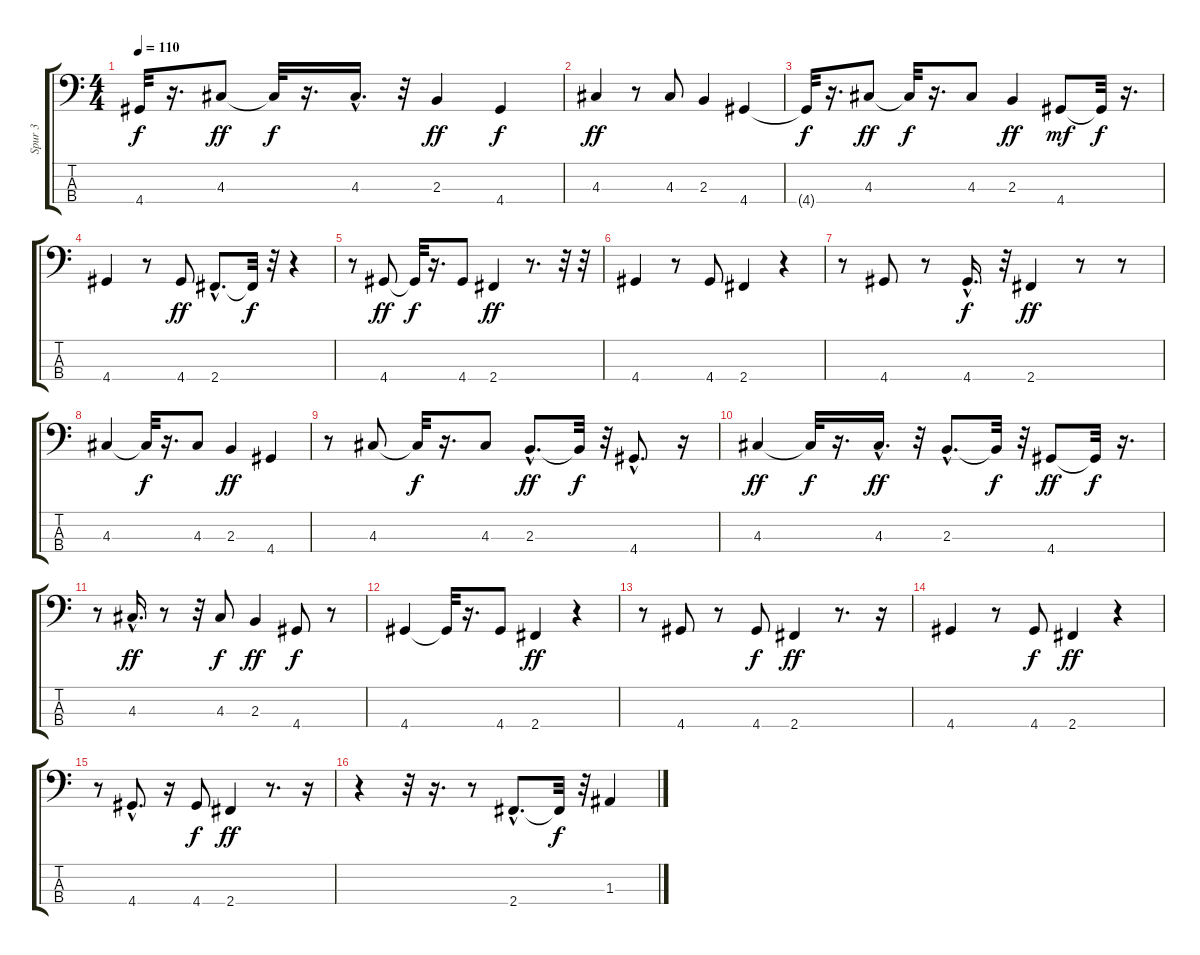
\track ("Spur 3" "Spur 3") {instrument slapbass2}
\staff {score tabs}
\tuning (G2 D2 A1 E1) {hide}
\ts (4 4)
\tempo 110
\clef f4
\ks c
4.4{t}.32{dy f} r.16{d} 4.3.8{dy ff} 4.3{t}.32{dy f} r.16{d} 4.3{hac}.16{d} r.32 2.3.4{dy ff} 4.4.4{dy f} |
4.3.4{dy ff} r.8 4.3.8 2.3.4 4.4.4 |
4.4{t}.32{dy f} r.16{d} 4.3.8{dy ff} 4.3{t}.32{dy f} r.16{d} 4.3.8 2.3.4{dy ff} 4.4.8{dy mf} 4.4{t}.32{dy f} r.16{d} |
4.4.4 r.8 4.4.8{dy ff} 2.4{hac}.8{d} 2.4{t}.32{dy f} r.32 r.4 |
r.8 4.4.8{dy ff} 4.4{t}.32{dy f} r.16{d} 4.4.8 2.4.4{dy ff} r.8{d} r.32 r.32 |
4.4.4 r.8 4.4.8 2.4.4 r.4 |
r.8 4.4.8 r.8 4.4{hac}.16{d dy f} r.32 2.4.4{dy ff} r.8 r.8 |
4.3.4 4.3{t}.32{dy f} r.16{d} 4.3.8 2.3.4{dy ff} 4.4.4 |
r.8 4.3.8 4.3{t}.32{dy f} r.16{d} 4.3.8 2.3{hac}.8{d dy ff} 2.3{t}.32{dy f} r.32 4.4{hac}.8{d} r.16 |
4.3.4{dy ff} 4.3{t}.32{dy f} r.16{d} 4.3{hac}.16{d dy ff} r.32 2.3{hac}.8{d} 2.3{t}.32{dy f} r.32 4.4.8{dy ff} 4.4{t}.32{dy f} r.16{d} |
r.8 4.3{hac}.16{d dy ff} r.8 r.32 4.3.8{dy f} 2.3.4{dy ff} 4.4.8{dy f} r.8 |
4.4.4 4.4{t}.32 r.16{d} 4.4.8 2.4.4{dy ff} r.4 |
r.8 4.4.8 r.8 4.4.8{dy f} 2.4.4{dy ff} r.8{d} r.16 |
4.4.4 r.8 4.4.8{dy f} 2.4.4{dy ff} r.4 |
r.8 4.4{hac}.8{d} r.16 4.4.8{dy f} 2.4.4{dy ff} r.8{d} r.16 |
r.4 r.32 r.16{d} r.8 2.4{hac}.8{d} 2.4{t}.32{dy f} r.32 1.3.4
